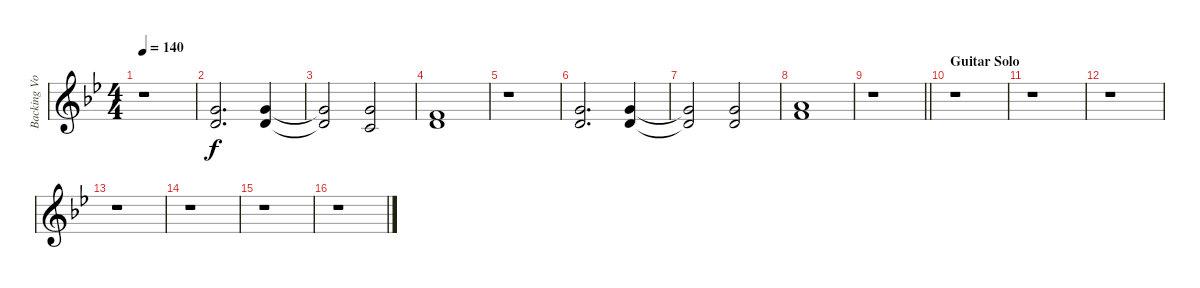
\track ("Backing Vocals" "Backing Vo") {instrument violin}
\staff {score}
\tuning (E4 B3 G3 D3 A2 E2) {hide}
\ts (4 4)
\tempo 140
\clef g2
\ks gminor
r.1{dy f} |
(8.2 7.3).2{d} (8.2 7.3).4 |
(8.2{t} 7.3{t}).2 (8.2 5.3).2 |
(6.2 7.3).1 |
r.1 |
(8.2 7.3).2{d} (8.2 7.3).4 |
(8.2{t} 7.3{t}).2 (8.2 7.3).2 |
(10.2 10.3).1 |
\barLineRight lightlight
r.1 |
\section ("" "Guitar Solo")
r.1 |
r.1 |
r.1 |
r.1 |
r.1 |
r.1 |
r.1
